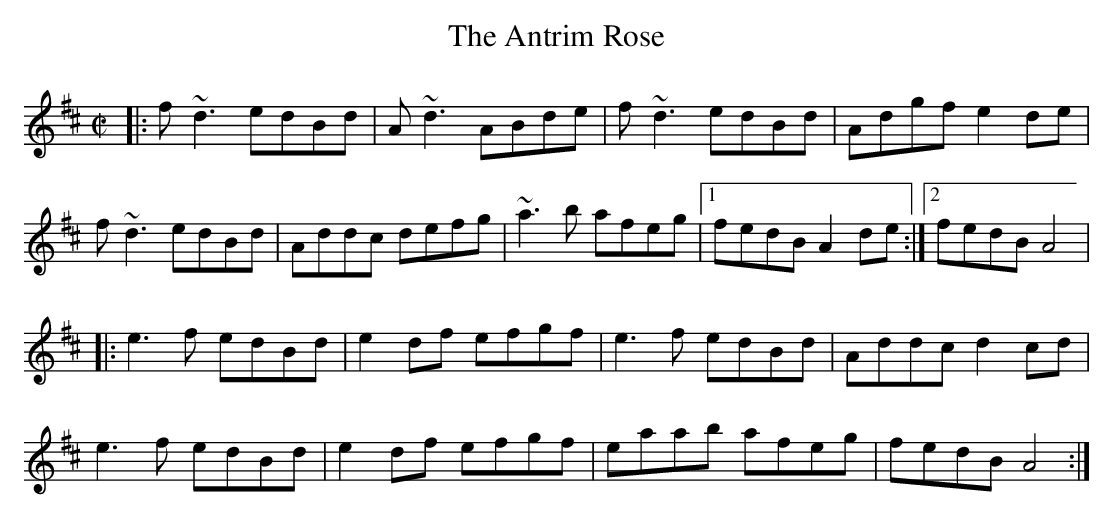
X:1
T:Antrim Rose, The
M:C|
K:D
|: f~d3 edBd | A~d3 ABde | f~d3 edBd | Adgf e2de |
f~d3 edBd | Addc defg | ~a3b afeg |1 fedB A2de :|2 fedB A4 |
|: e3f edBd | e2df efgf | e3f edBd | Addc d2cd |
e3f edBd | e2df efgf | eaab afeg | fedB A4 :|
